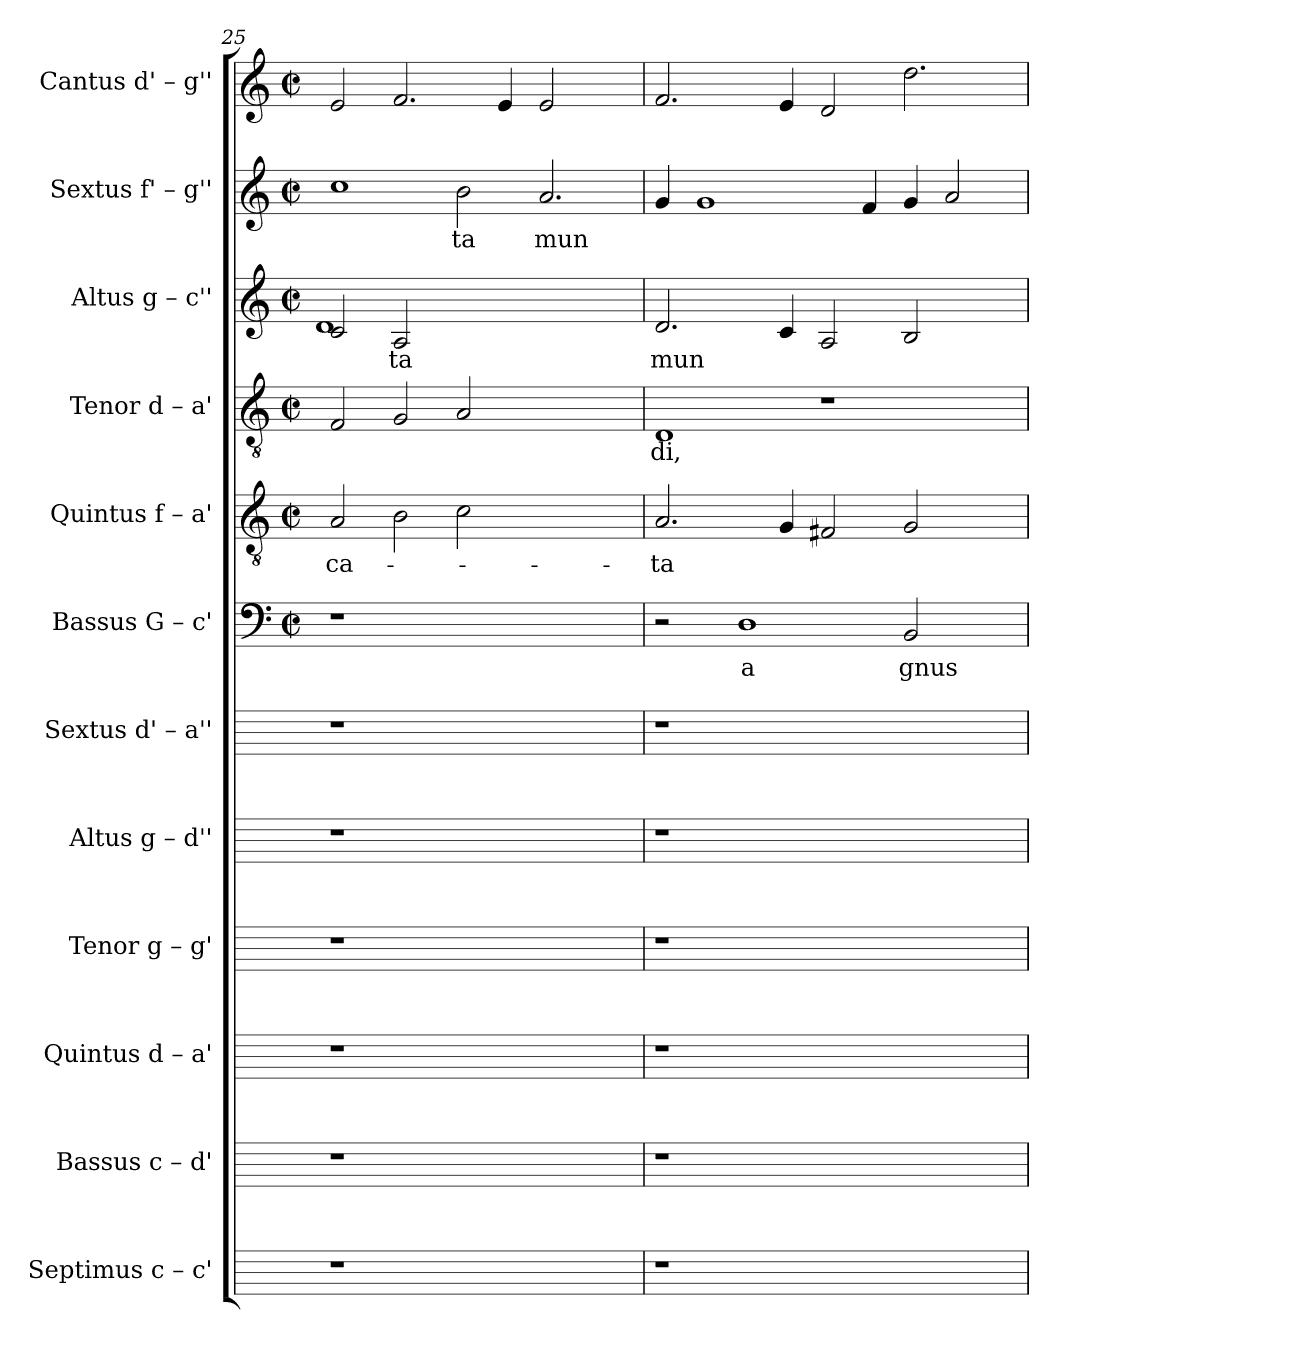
**kern	**kern	**kern	**kern	**kern	**kern	**kern	**text	**kern	**text	**kern	**text	**kern	**text	**kern	**text	**kern
*part12	*part11	*part10	*part9	*part8	*part7	*part6	*part6	*part5	*part5	*part4	*part4	*part3	*part3	*part2	*part2	*part1
*staff12	*staff11	*staff10	*staff9	*staff8	*staff7	*staff6	*staff6	*staff5	*staff5	*staff4	*staff4	*staff3	*staff3	*staff2	*staff2	*staff1
*I"Septimus  c – c'	*I"Bassus  c – d'	*I"Quintus  d – a'	*I"Tenor  g – g'	*I"Altus  g – d''	*I"Sextus  d' – a''	*I"Bassus  G – c'	*	*I"Quintus  f – a'	*	*I"Tenor  d – a'	*	*I"Altus  g – c''	*	*I"Sextus  f' – g''	*	*I"Cantus  d' – g''
*	*	*	*	*	*	*clefF4	*	*clefGv2	*	*clefGv2	*	*clefG2	*	*clefG2	*	*clefG2
*	*	*	*	*	*	*M2/2	*	*M2/2	*	*M2/2	*	*M2/2	*	*M2/2	*	*M2/2
*	*	*	*	*	*	*met(c|)	*	*met(c|)	*	*met(c|)	*	*met(c|)	*	*met(c|)	*	*met(c|)
=25	=25	=25	=25	=25	=25	=25	=25	=25	=25	=25	=25	=25	=25	=25	=25	=25
!	!	!	!	!	!	!	!	!	!LO:LY:b:cj	!	!	!	!	!	!	!
*	*	*	*	*	*	*	*	*	*	*	*	*^	*	*	*	*
1r	1r	1r	1r	1r	1r	1r	.	2A/	-ca-	2F/	.	2c/	1d	.	1cc	.	2e/
!	!	!	!	!	!	!	!	!	!	!	!	!	!	!LO:LY:b:cj	!	!	!
.	.	.	.	.	.	.	.	2B\	.	2G/	.	2A/	.	ta	.	.	2.f/
!	!	!	!	!	!	!	!	!	!	!	!	!	!	!	!	!LO:LY:b:cj	!
1ryy	1ryy	1ryy	1ryy	1ryy	1ryy	1ryy	.	2c\	.	2A/	.	1ryy	1ryy	.	2b\	ta	.
.	.	.	.	.	.	.	.	.	.	.	.	.	.	.	.	.	4e/
!	!	!	!	!	!	!	!	!	!	!	!	!	!	!	!	!LO:LY:b	!
.	.	.	.	.	.	.	.	2.ryy	.	2.ryy	.	.	.	.	2.a/	mun	2e/
4ryy	4ryy	4ryy	4ryy	4ryy	4ryy	4ryy	.	.	.	.	.	4ryy	4ryy	.	.	.	4ryy
=26	=26	=26	=26	=26	=26	=26	=26	=26	=26	=26	=26	=26	=26	=26	=26	=26	=26
!	!	!	!	!	!	!	!	!	!LO:LY:b:cj	!	!LO:LY:b:cj	!	!	!LO:LY:b	!	!	!
*	*	*	*	*	*	*	*	*	*	*	*	*v	*v	*	*	*	*
1r	1r	1r	1r	1r	1r	2r	.	2.A/	-ta	1D	di,	2.d/	mun	4g/	.	2.f/
.	.	.	.	.	.	.	.	.	.	.	.	.	.	1g	.	.
!	!	!	!	!	!	!	!LO:LY:b:cj	!	!	!	!	!	!	!	!	!
.	.	.	.	.	.	1D	a	.	.	.	.	.	.	.	.	.
.	.	.	.	.	.	.	.	4G/	.	.	.	4c/	.	.	.	4e/
1ryy	1ryy	1ryy	1ryy	1ryy	1ryy	.	.	2F#X/	.	1r	.	2A/	.	.	.	2d/
.	.	.	.	.	.	.	.	.	.	.	.	.	.	4f/	.	.
!	!	!	!	!	!	!	!LO:LY:b:cj	!	!	!	!	!	!	!	!	!
.	.	.	.	.	.	2BB/	gnus	2G/	.	.	.	2B/	.	4g/	.	2.dd\
.	.	.	.	.	.	.	.	.	.	.	.	.	.	2a/	.	.
4ryy	4ryy	4ryy	4ryy	4ryy	4ryy	4ryy	.	4ryy	.	4ryy	.	4ryy	.	.	.	.
=	=	=	=	=	=	=	=	=	=	=	=	=	=	=	=	=
*-	*-	*-	*-	*-	*-	*-	*-	*-	*-	*-	*-	*-	*-	*-	*-	*-
